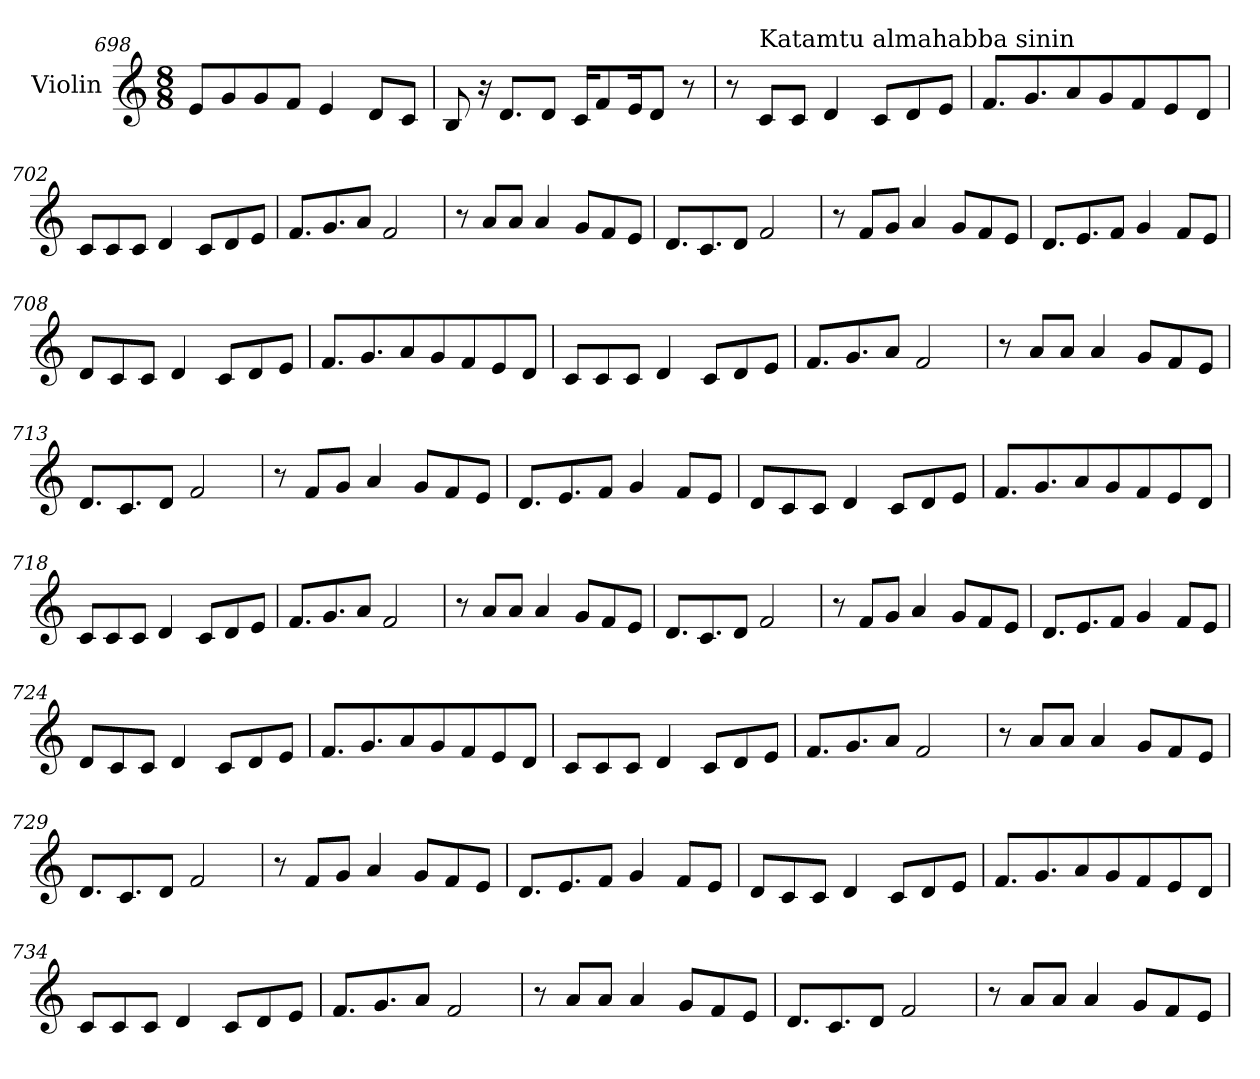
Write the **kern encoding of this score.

**kern
*part1
*staff1
*I"Violin
*clefG2
*k[]
*M8/8
=698
8e/L
8g/
8g/
8f/J
4e/
8d/L
8c/J
!!LO:LB:g=z
=699
8B/
16r
8.d/L
8d/J
16c/KL
8f/
16e/K
8d/J
8r
=700
*MM80
8r
!LO:TX:a:t=Katamtu almahabba sinin
8c/L
8c/J
4d/
8c/L
8d/
8e/J
=701
8.f/L
8.g/
8a/
8g/
8f/
8e/
8d/J
=702
8c/L
8c/
8c/J
4d/
8c/L
8d/
8e/J
!!LO:LB:g=z
=703
8.f/L
8.g/
8a/J
2f/
=704
8r
8a/L
8a/J
4a/
8g/L
8f/
8e/J
=705
8.d/L
8.c/
8d/J
2f/
=706
8r
8f/L
8g/J
4a/
8g/L
8f/
8e/J
=707
8.d/L
8.e/
8f/J
4g/
8f/L
8e/J
!!LO:LB:g=z
=708
8d/L
8c/
8c/J
4d/
8c/L
8d/
8e/J
=709
8.f/L
8.g/
8a/
8g/
8f/
8e/
8d/J
=710
8c/L
8c/
8c/J
4d/
8c/L
8d/
8e/J
=711
8.f/L
8.g/
8a/J
2f/
!!LO:LB:g=z
=712
8r
8a/L
8a/J
4a/
8g/L
8f/
8e/J
=713
8.d/L
8.c/
8d/J
2f/
=714
8r
8f/L
8g/J
4a/
8g/L
8f/
8e/J
=715
8.d/L
8.e/
8f/J
4g/
8f/L
8e/J
!!LO:LB:g=z
=716
8d/L
8c/
8c/J
4d/
8c/L
8d/
8e/J
=717
8.f/L
8.g/
8a/
8g/
8f/
8e/
8d/J
=718
8c/L
8c/
8c/J
4d/
8c/L
8d/
8e/J
=719
8.f/L
8.g/
8a/J
2f/
!!LO:LB:g=z
=720
8r
8a/L
8a/J
4a/
8g/L
8f/
8e/J
=721
8.d/L
8.c/
8d/J
2f/
=722
8r
8f/L
8g/J
4a/
8g/L
8f/
8e/J
=723
8.d/L
8.e/
8f/J
4g/
8f/L
8e/J
!!LO:PB:g=z
=724
8d/L
8c/
8c/J
4d/
8c/L
8d/
8e/J
=725
8.f/L
8.g/
8a/
8g/
8f/
8e/
8d/J
=726
8c/L
8c/
8c/J
4d/
8c/L
8d/
8e/J
=727
8.f/L
8.g/
8a/J
2f/
!!LO:PB:g=z
=728
8r
8a/L
8a/J
4a/
8g/L
8f/
8e/J
=729
8.d/L
8.c/
8d/J
2f/
=730
8r
8f/L
8g/J
4a/
8g/L
8f/
8e/J
=731
8.d/L
8.e/
8f/J
4g/
8f/L
8e/J
!!LO:LB:g=z
=732
8d/L
8c/
8c/J
4d/
8c/L
8d/
8e/J
=733
8.f/L
8.g/
8a/
8g/
8f/
8e/
8d/J
=734
8c/L
8c/
8c/J
4d/
8c/L
8d/
8e/J
=735
8.f/L
8.g/
8a/J
2f/
!!LO:LB:g=z
=736
8r
8a/L
8a/J
4a/
8g/L
8f/
8e/J
=737
8.d/L
8.c/
8d/J
2f/
=738
8r
8a/L
8a/J
4a/
8g/L
8f/
8e/J
=
*-
